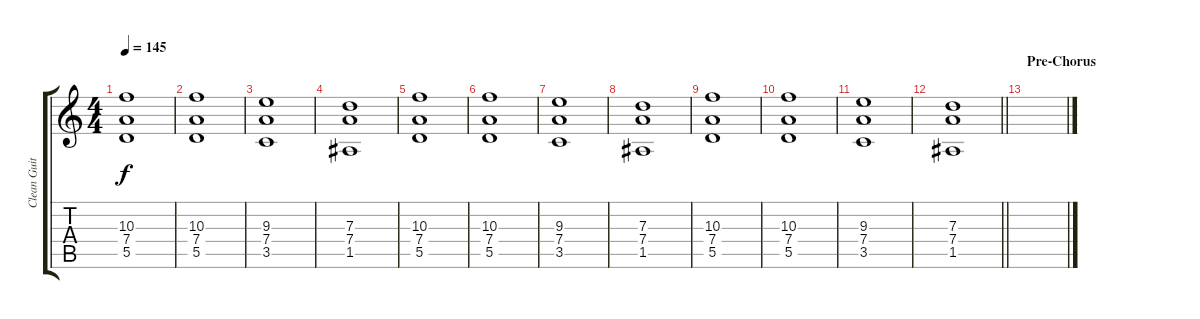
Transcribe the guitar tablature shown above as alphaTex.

\track ("Clean Guitar" "Clean Guit") {instrument electricguitarclean}
\staff {score tabs}
\tuning (E4 B3 G3 D3 A2 E2) {hide}
\ts (4 4)
\tempo 145
\clef g2
\ks c
(10.3 7.4 5.5).1{dy f} |
(10.3 7.4 5.5).1 |
(9.3 7.4 3.5).1 |
(7.3 7.4 1.5).1 |
(10.3 7.4 5.5).1 |
(10.3 7.4 5.5).1 |
(9.3 7.4 3.5).1 |
(7.3 7.4 1.5).1 |
(10.3 7.4 5.5).1 |
(10.3 7.4 5.5).1 |
(9.3 7.4 3.5).1 |
\barLineRight lightlight
(7.3 7.4 1.5).1 |
\section ("" "Pre-Chorus")
